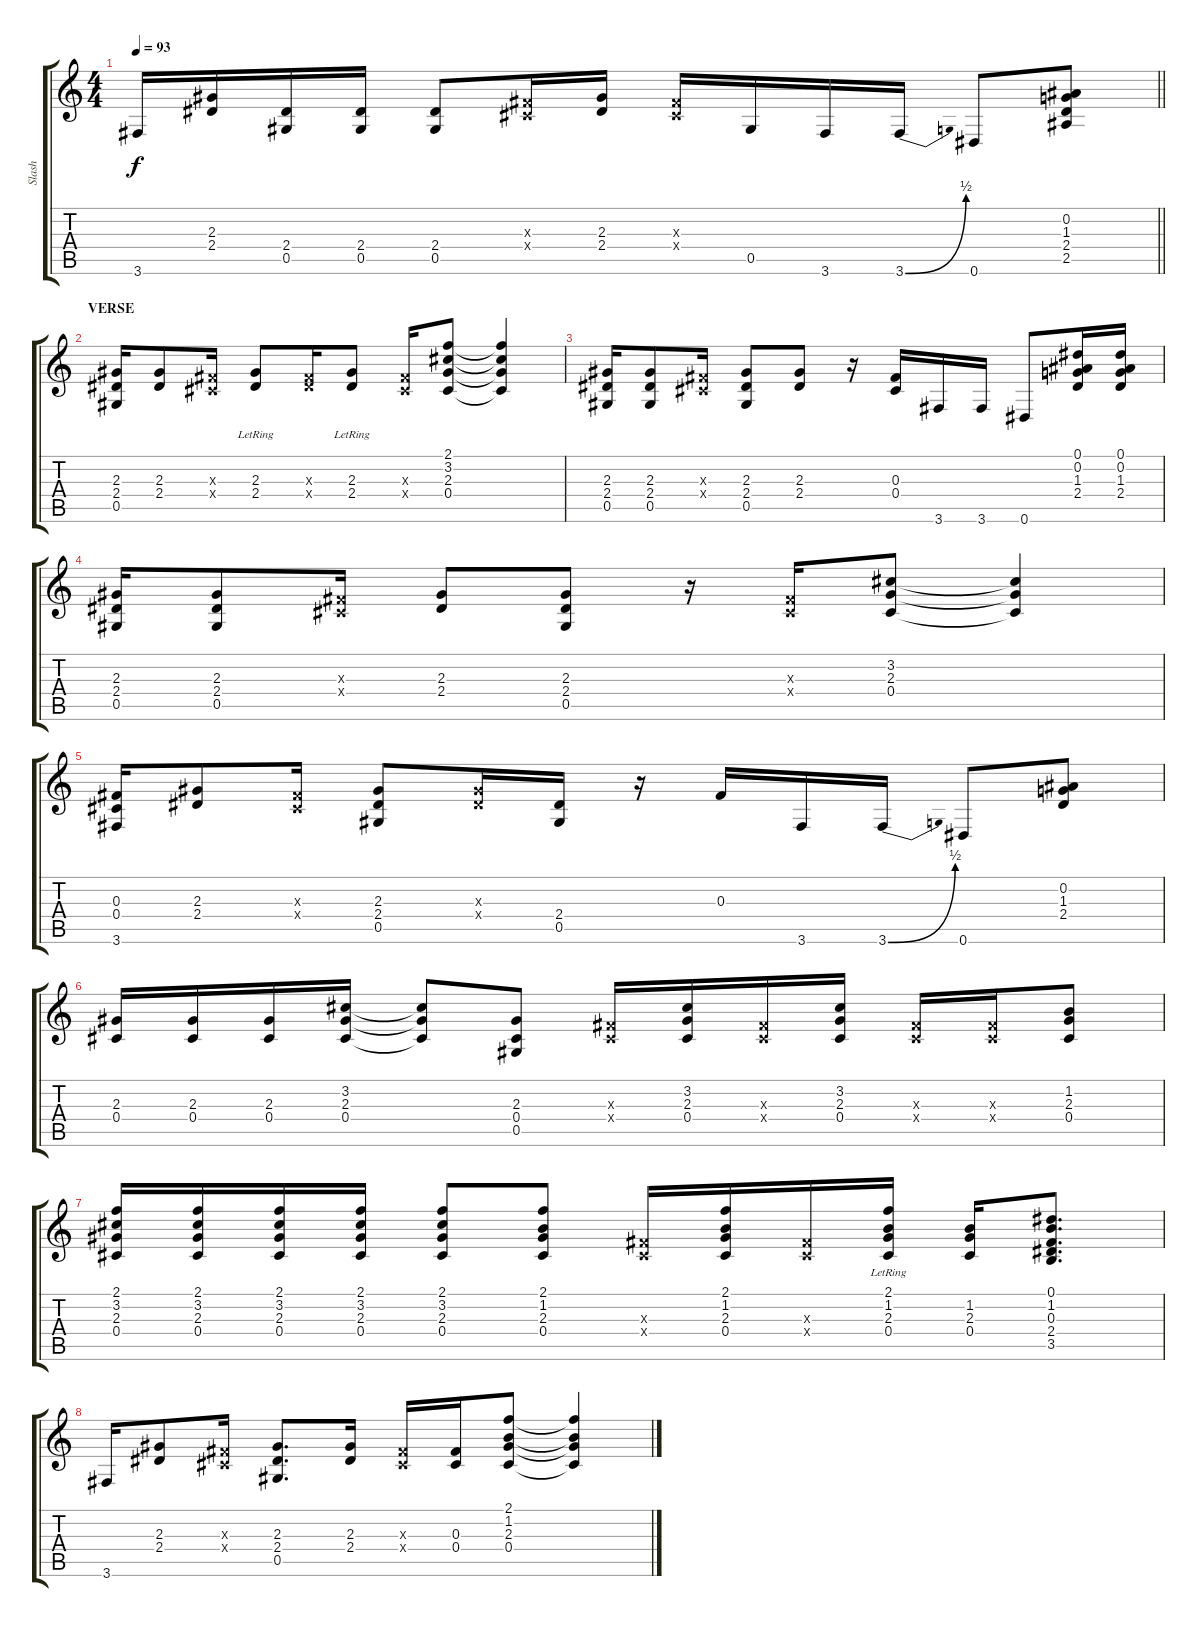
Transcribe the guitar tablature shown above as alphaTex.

\track ("Slash" "Slash") {instrument electricguitarclean}
\staff {score tabs}
\tuning (Eb4 Bb3 Gb3 Db3 Ab2 Eb2) {hide}
\ts (4 4)
\tempo 93
\clef g2
\barLineRight lightlight
\ks c
3.6.16{dy f} (2.3 2.4).16 (2.4 0.5).16 (2.4 0.5).16 (2.4 0.5).8 (0.3{x} 0.4{x}).16 (2.3 2.4).16 (0.3{x} 0.4{x}).16 0.5.16 3.6.16 3.6{be (bend 0 0 60 2)}.16 0.6.8 (0.2 1.3 2.4 2.5).8 |
\section ("" "VERSE")
(2.3 2.4 0.5).16 (2.3 2.4).8 (0.3{x} 0.4{x}).16 (2.3{lr} 2.4{lr}).8 (0.3{x} 2.4{x}).16 (2.3{lr} 2.4{lr}).8 (0.3{x} 0.4{x}).16 (2.1 3.2 2.3 0.4).8 (2.1{t} 3.2{t} 2.3{t} 0.4{t}).4 |
(2.3 2.4 0.5).16 (2.3 2.4 0.5).8 (0.3{x} 0.4{x}).16 (2.3 2.4 0.5).8 (2.3 2.4).8 r.16 (0.3 0.4).16 3.6.16 3.6.16 0.6.8 (0.1 0.2 1.3 2.4).16 (0.1 0.2 1.3 2.4).16 |
(2.3 2.4 0.5).16 (2.3 2.4 0.5).8 (0.3{x} 0.4{x}).16 (2.3 2.4).8 (2.3 2.4 0.5).8 r.16 (0.3{x} 0.4{x}).16 (3.2 2.3 0.4).8 (3.2{t} 2.3{t} 0.4{t}).4 |
(0.3 0.4 3.6).16 (2.3 2.4).8 (0.3{x} 0.4{x}).16 (2.3 2.4 0.5).8 (2.3{x} 2.4{x}).16 (2.4 0.5).16 r.16 0.3.16 3.6.16 3.6{be (bend 0 0 60 2)}.16 0.6.8 (0.2 1.3 2.4).8 |
(2.3 0.4).16 (2.3 0.4).16 (2.3 0.4).16 (3.2 2.3 0.4).16 (3.2{t} 2.3{t} 0.4{t}).8 (2.3 0.4 0.5).8 (0.3{x} 0.4{x}).16 (3.2 2.3 0.4).16 (0.3{x} 0.4{x}).16 (3.2 2.3 0.4).16 (0.3{x} 0.4{x}).16 (0.3{x} 0.4{x}).16 (1.2 2.3 0.4).8 |
(2.1 3.2 2.3 0.4).16 (2.1 3.2 2.3 0.4).16 (2.1 3.2 2.3 0.4).16 (2.1 3.2 2.3 0.4).16 (2.1 3.2 2.3 0.4).8 (2.1 1.2 2.3 0.4).8 (0.3{x} 0.4{x}).16 (2.1 1.2 2.3 0.4).16 (0.3{x} 0.4{x}).16 (2.1{lr} 1.2 2.3 0.4).16 (1.2 2.3 0.4).16 (0.1 1.2 0.3 2.4 3.5).8{d} |
3.6.16 (2.3 2.4).8 (0.3{x} 0.4{x}).16 (2.3 2.4 0.5).8{d} (2.3 2.4).16 (0.3{x} 0.4{x}).16 (0.3 0.4).16 (2.1 1.2 2.3 0.4).8 (2.1{t} 1.2{t} 2.3{t} 0.4{t}).4
